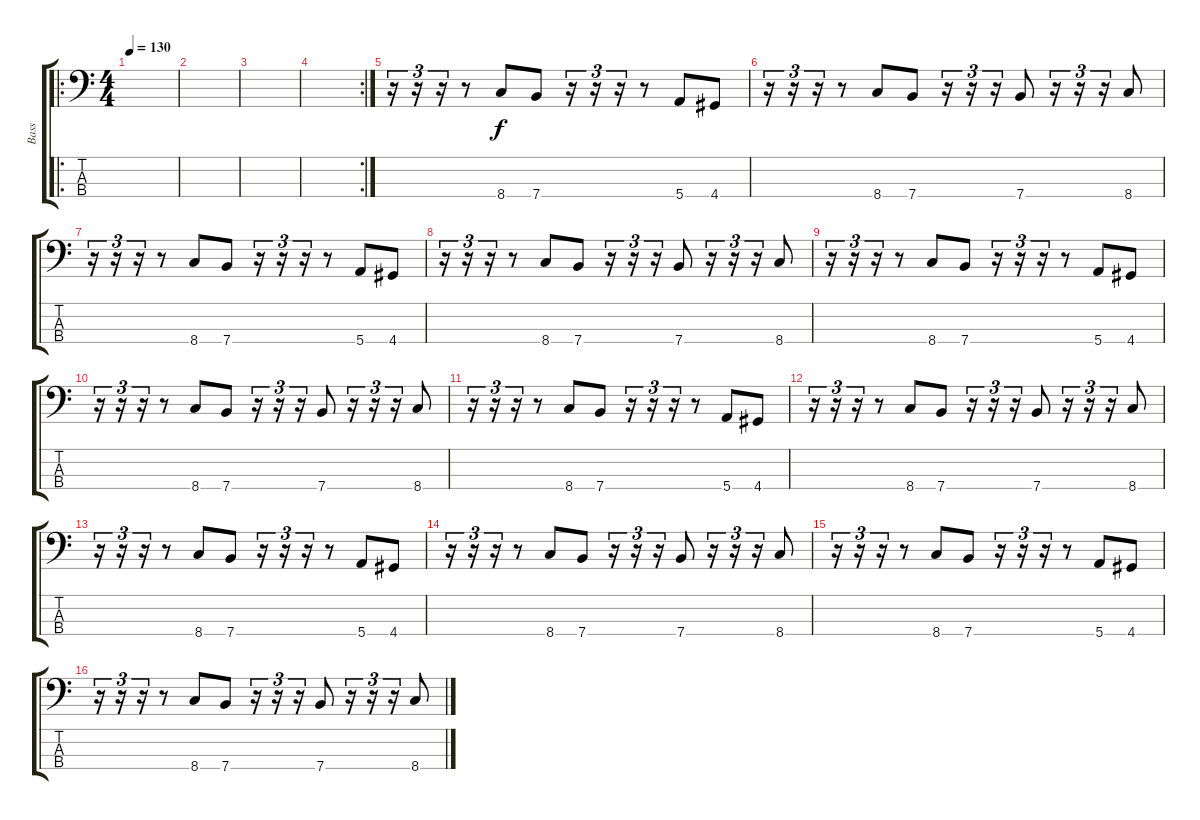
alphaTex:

\track ("Bass" "Bass") {instrument electricbassfinger}
\staff {score tabs}
\tuning (G2 D2 A1 E1) {hide}
\ro
\ts (4 4)
\tempo 130
\clef f4
\ks c
|
|
|
\rc 2
|
r.16{tu (3 2)} r.16{tu (3 2)} r.16{tu (3 2)} r.8 8.4.8 7.4.8 r.16{tu (3 2)} r.16{tu (3 2)} r.16{tu (3 2)} r.8 5.4.8 4.4.8 |
r.16{tu (3 2)} r.16{tu (3 2)} r.16{tu (3 2)} r.8 8.4.8 7.4.8 r.16{tu (3 2)} r.16{tu (3 2)} r.16{tu (3 2)} 7.4.8 r.16{tu (3 2)} r.16{tu (3 2)} r.16{tu (3 2)} 8.4.8 |
r.16{tu (3 2)} r.16{tu (3 2)} r.16{tu (3 2)} r.8 8.4.8 7.4.8 r.16{tu (3 2)} r.16{tu (3 2)} r.16{tu (3 2)} r.8 5.4.8 4.4.8 |
r.16{tu (3 2)} r.16{tu (3 2)} r.16{tu (3 2)} r.8 8.4.8 7.4.8 r.16{tu (3 2)} r.16{tu (3 2)} r.16{tu (3 2)} 7.4.8 r.16{tu (3 2)} r.16{tu (3 2)} r.16{tu (3 2)} 8.4.8 |
r.16{tu (3 2)} r.16{tu (3 2)} r.16{tu (3 2)} r.8 8.4.8 7.4.8 r.16{tu (3 2)} r.16{tu (3 2)} r.16{tu (3 2)} r.8 5.4.8 4.4.8 |
r.16{tu (3 2)} r.16{tu (3 2)} r.16{tu (3 2)} r.8 8.4.8 7.4.8 r.16{tu (3 2)} r.16{tu (3 2)} r.16{tu (3 2)} 7.4.8 r.16{tu (3 2)} r.16{tu (3 2)} r.16{tu (3 2)} 8.4.8 |
r.16{tu (3 2)} r.16{tu (3 2)} r.16{tu (3 2)} r.8 8.4.8 7.4.8 r.16{tu (3 2)} r.16{tu (3 2)} r.16{tu (3 2)} r.8 5.4.8 4.4.8 |
r.16{tu (3 2)} r.16{tu (3 2)} r.16{tu (3 2)} r.8 8.4.8 7.4.8 r.16{tu (3 2)} r.16{tu (3 2)} r.16{tu (3 2)} 7.4.8 r.16{tu (3 2)} r.16{tu (3 2)} r.16{tu (3 2)} 8.4.8 |
r.16{tu (3 2)} r.16{tu (3 2)} r.16{tu (3 2)} r.8 8.4.8 7.4.8 r.16{tu (3 2)} r.16{tu (3 2)} r.16{tu (3 2)} r.8 5.4.8 4.4.8 |
r.16{tu (3 2)} r.16{tu (3 2)} r.16{tu (3 2)} r.8 8.4.8 7.4.8 r.16{tu (3 2)} r.16{tu (3 2)} r.16{tu (3 2)} 7.4.8 r.16{tu (3 2)} r.16{tu (3 2)} r.16{tu (3 2)} 8.4.8 |
r.16{tu (3 2)} r.16{tu (3 2)} r.16{tu (3 2)} r.8 8.4.8 7.4.8 r.16{tu (3 2)} r.16{tu (3 2)} r.16{tu (3 2)} r.8 5.4.8 4.4.8 |
r.16{tu (3 2)} r.16{tu (3 2)} r.16{tu (3 2)} r.8 8.4.8 7.4.8 r.16{tu (3 2)} r.16{tu (3 2)} r.16{tu (3 2)} 7.4.8 r.16{tu (3 2)} r.16{tu (3 2)} r.16{tu (3 2)} 8.4.8
